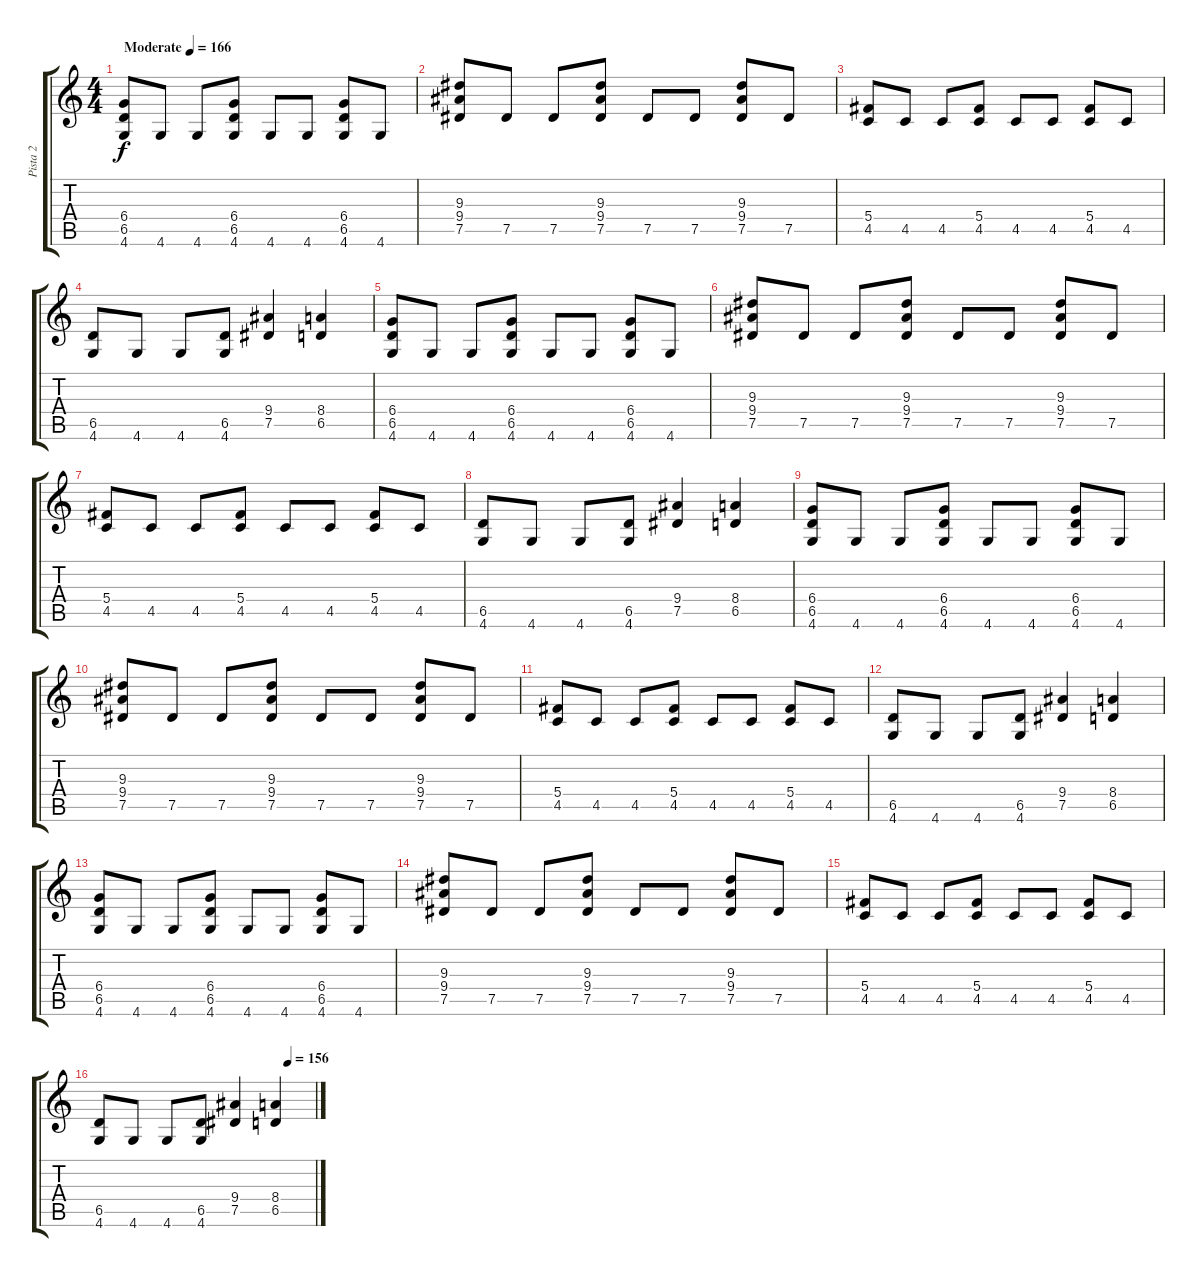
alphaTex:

\track ("Pista 2" "Pista 2") {instrument distortionguitar}
\staff {score tabs}
\tuning (Eb4 Bb3 Gb3 Db3 Ab2 Eb2) {hide}
\ts (4 4)
\tempo (166 "Moderate")
\clef g2
\ks c
(6.4 6.5 4.6).8{dy f instrument distortionguitar} 4.6.8 4.6.8 (6.4 6.5 4.6).8 4.6.8 4.6.8 (6.4 6.5 4.6).8 4.6.8 |
(9.3 9.4 7.5).8 7.5.8 7.5.8 (9.3 9.4 7.5).8 7.5.8 7.5.8 (9.3 9.4 7.5).8 7.5.8 |
(5.4 4.5).8 4.5.8 4.5.8 (5.4 4.5).8 4.5.8 4.5.8 (5.4 4.5).8 4.5.8 |
(6.5 4.6).8 4.6.8 4.6.8 (6.5 4.6).8 (9.4 7.5).4 (8.4 6.5).4 |
(6.4 6.5 4.6).8 4.6.8 4.6.8 (6.4 6.5 4.6).8 4.6.8 4.6.8 (6.4 6.5 4.6).8 4.6.8 |
(9.3 9.4 7.5).8 7.5.8 7.5.8 (9.3 9.4 7.5).8 7.5.8 7.5.8 (9.3 9.4 7.5).8 7.5.8 |
(5.4 4.5).8 4.5.8 4.5.8 (5.4 4.5).8 4.5.8 4.5.8 (5.4 4.5).8 4.5.8 |
(6.5 4.6).8 4.6.8 4.6.8 (6.5 4.6).8 (9.4 7.5).4 (8.4 6.5).4 |
(6.4 6.5 4.6).8 4.6.8 4.6.8 (6.4 6.5 4.6).8 4.6.8 4.6.8 (6.4 6.5 4.6).8 4.6.8 |
(9.3 9.4 7.5).8 7.5.8 7.5.8 (9.3 9.4 7.5).8 7.5.8 7.5.8 (9.3 9.4 7.5).8 7.5.8 |
(5.4 4.5).8 4.5.8 4.5.8 (5.4 4.5).8 4.5.8 4.5.8 (5.4 4.5).8 4.5.8 |
(6.5 4.6).8 4.6.8 4.6.8 (6.5 4.6).8 (9.4 7.5).4 (8.4 6.5).4 |
(6.4 6.5 4.6).8 4.6.8 4.6.8 (6.4 6.5 4.6).8 4.6.8 4.6.8 (6.4 6.5 4.6).8 4.6.8 |
(9.3 9.4 7.5).8 7.5.8 7.5.8 (9.3 9.4 7.5).8 7.5.8 7.5.8 (9.3 9.4 7.5).8 7.5.8 |
(5.4 4.5).8 4.5.8 4.5.8 (5.4 4.5).8 4.5.8 4.5.8 (5.4 4.5).8 4.5.8 |
\tempo (156 0.875)
(6.5 4.6).8 4.6.8 4.6.8 (6.5 4.6).8 (9.4 7.5).4 (8.4 6.5).4
